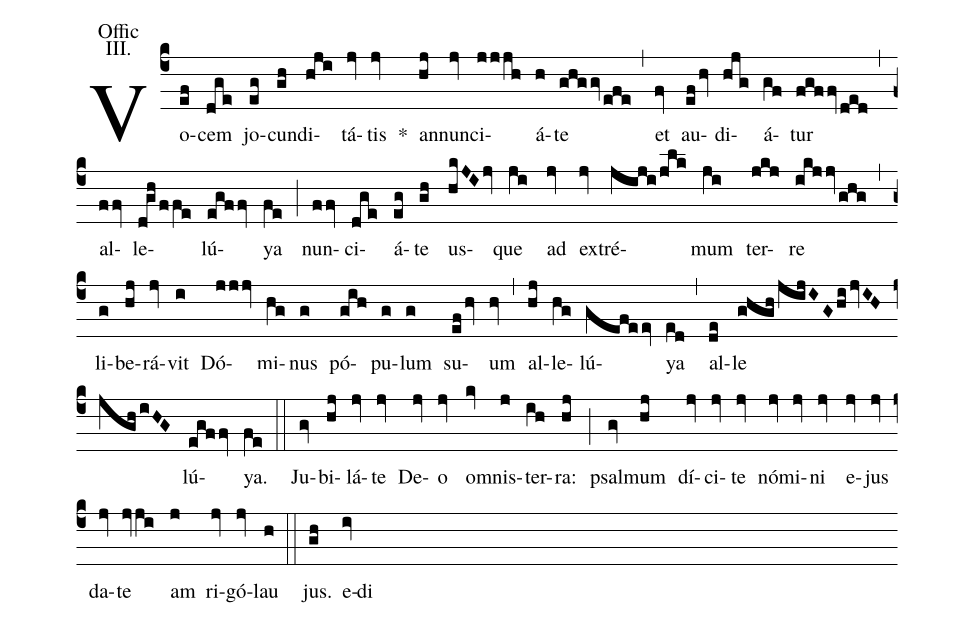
annotation: Offic;
annotation: III.;
%%
(c4) Vo(ef)cem(dge) jo(eg)cun(gh)di(hji)tá(jv)tis(jv) *() an(hj)nun(jv)ci(jjjh)á(h)te(ghggvefe) (,)
et(fv) au(efhv)di(hjg)á(gf)tur(fgffvded) (,)
al(ffv)le(dghffe)lú(egffv)ya(fe) (;)
nun(ffv)ci(dge)á(eg)te(gh) us(hkJIjv)que(ji) ad(jv) ex(jv)tré(jijijlk)mum(ji) ter(jkj)re(ikjjvghg) (,)
li(g)be(hj)rá(jv)vit(i) Dó(jjjv)mi(hg)nus(g) pó(gih)pu(g)lum(g) su(efhv)um(hv) (,)
al(hj)le(hg)lú(gefeev)ya(ed) (,)
al(de)le(ghghjijIGhijvIHjghiHG) lú(egffv)ya.(fe) (::)
Ju(gv)bi(hj)lá(jv)te(jv) De(jv)o(jv) om(kv)nis(j)ter(ih)ra:(hj) (;)
psal(gv)mum(hj) dí(jv)ci(jv)te(jv) nó(jv)mi(jv)ni(jv) e(jv)jus(jv) da(jv)te(jvji) am(j) ri(jv)gó(jv)lau(h) (::)
jus.(gh) e(iv)di()
